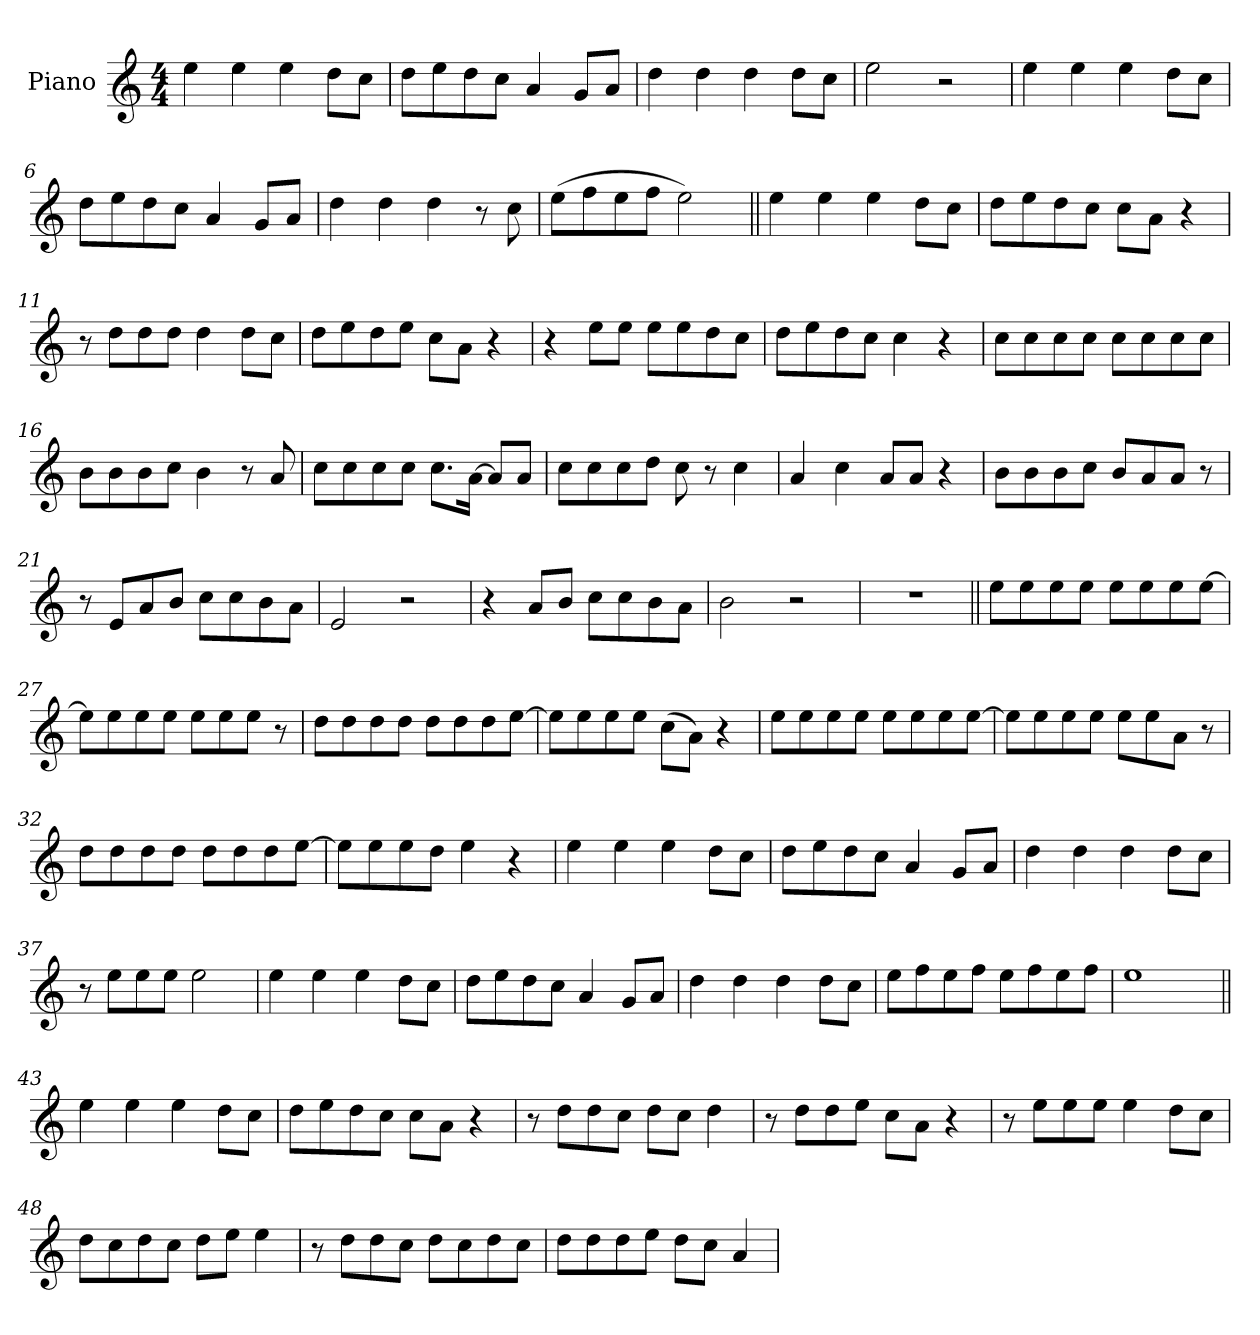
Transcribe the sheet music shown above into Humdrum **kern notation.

**kern
*part1
*staff1
*I"Piano
*I'Pno.
*clefG2
*k[]
*M4/4
*MM130
=1
4ee!
4ee!
4ee!
8dd!L
8cc!J
=2
8dd!L
8ee!
8dd!
8cc!J
4a!
8g!L
8a!J
=3
4dd!
4dd!
4dd!
8dd!L
8cc!J
=4
2ee!
2r
=5
4ee!
4ee!
4ee!
8dd!L
8cc!J
=6
8dd!L
8ee!
8dd!
8cc!J
4a!
8g!L
8a!J
=7
4dd!
4dd!
4dd!
8r
8cc!
=8
(>8ee!L
8ff!
8ee!
8ff!J
2ee!)
=9||
4ee
4ee
4ee
8ddL
8ccJ
=10
8ddL
8ee
8dd
8ccJ
8ccL
8aJ
4r
=11
8r
8ddL
8dd
8ddJ
4dd
8ddL
8ccJ
=12
8ddL
8ee
8dd
8eeJ
8ccL
8aJ
4r
=13
4r
8eeL
8eeJ
8eeL
8ee
8dd
8ccJ
=14
8ddL
8ee
8dd
8ccJ
4cc
4r
=15
8ccL
8cc
8cc
8ccJ
8ccL
8cc
8cc
8ccJ
=16
8bL
8b
8b
8ccJ
4b
8r
8a
=17
8ccL
8cc
8cc
8ccJ
8.ccL
[16aJk
8aL]
8aJ
=18
8ccL
8cc
8cc
8ddJ
8cc
8r
4cc
=19
4a
4cc
8aL
8aJ
4r
=20
8bL
8b
8b
8ccJ
8bL
8a
8aJ
8r
=21
8r
8eL
8a
8bJ
8ccL
8cc
8b
8aJ
=22
2e
2r
=23
4r
8aL
8bJ
8ccL
8cc
8b
8aJ
=24
2b
2r
=25
1r
=26||
8eeL
8ee
8ee
8eeJ
8eeL
8ee
8ee
[8eeJ
=27
8eeL]
8ee
8ee
8eeJ
8eeL
8ee
8eeJ
8r
=28
8ddL
8dd
8dd
8ddJ
8ddL
8dd
8dd
[8eeJ
=29
8eeL]
8ee
8ee
8eeJ
(>8ccL
8aJ)
4r
=30
8eeL
8ee
8ee
8eeJ
8eeL
8ee
8ee
[8eeJ
=31
8eeL]
8ee
8ee
8eeJ
8eeL
8ee
8aJ
8r
=32
8ddL
8dd
8dd
8ddJ
8ddL
8dd
8dd
[8eeJ
=33
8eeL]
8ee
8ee
8ddJ
4ee
4r
=34
4ee
4ee
4ee
8ddL
8ccJ
=35
8ddL
8ee
8dd
8ccJ
4a
8gL
8aJ
=36
4dd
4dd
4dd
8ddL
8ccJ
=37
8r
8eeL
8ee
8eeJ
2ee
=38
4ee
4ee
4ee
8ddL
8ccJ
=39
8ddL
8ee
8dd
8ccJ
4a
8gL
8aJ
=40
4dd
4dd
4dd
8ddL
8ccJ
=41
8eeL
8ff
8ee
8ffJ
8eeL
8ff
8ee
8ffJ
=42
1ee
=43||
4ee
4ee
4ee
8ddL
8ccJ
=44
8ddL
8ee
8dd
8ccJ
8ccL
8aJ
4r
=45
8r
8ddL
8dd
8ccJ
8ddL
8ccJ
4dd
=46
8r
8ddL
8dd
8eeJ
8ccL
8aJ
4r
=47
8r
8eeL
8ee
8eeJ
4ee
8ddL
8ccJ
=48
8ddL
8cc
8dd
8ccJ
8ddL
8eeJ
4ee
=49
8r
8ddL
8dd
8ccJ
8ddL
8cc
8dd
8ccJ
=50
8ddL
8dd
8dd
8eeJ
8ddL
8ccJ
4a
=
*-
